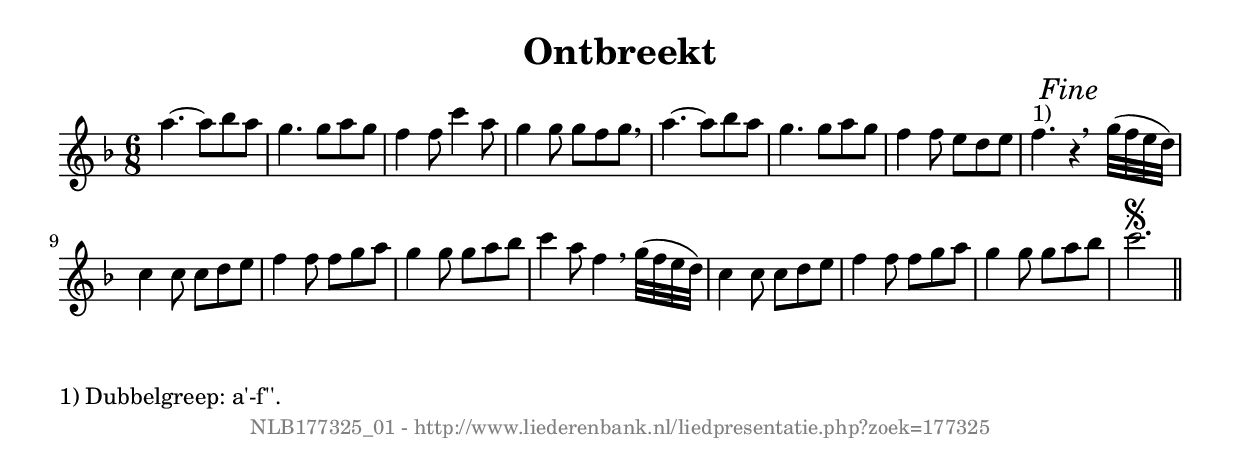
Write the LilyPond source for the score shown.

%
% produced by wce2krn 1.64 (7 June 2014)
%
\version"2.16"
#(append! paper-alist '(("long" . (cons (* 210 mm) (* 2000 mm)))))
#(set-default-paper-size "long")
sb = {\breathe}
mBreak = {\breathe }
bBreak = {\breathe }
x = {\once\override NoteHead #'style = #'cross }
gl=\glissando
itime={\override Staff.TimeSignature #'stencil = ##f }
ficta = {\once\set suggestAccidentals = ##t}
fine = {\once\override Score.RehearsalMark #'self-alignment-X = #1 \mark \markup {\italic{Fine}}}
dc = {\once\override Score.RehearsalMark #'self-alignment-X = #1 \mark \markup {\italic{D.C.}}}
dcf = {\once\override Score.RehearsalMark #'self-alignment-X = #1 \mark \markup {\italic{D.C. al Fine}}}
dcc = {\once\override Score.RehearsalMark #'self-alignment-X = #1 \mark \markup {\italic{D.C. al Coda}}}
ds = {\once\override Score.RehearsalMark #'self-alignment-X = #1 \mark \markup {\italic{D.S.}}}
dsf = {\once\override Score.RehearsalMark #'self-alignment-X = #1 \mark \markup {\italic{D.S. al Fine}}}
dsc = {\once\override Score.RehearsalMark #'self-alignment-X = #1 \mark \markup {\italic{D.S. al Coda}}}
pv = {\set Score.repeatCommands = #'((volta "1"))}
sv = {\set Score.repeatCommands = #'((volta "2"))}
tv = {\set Score.repeatCommands = #'((volta "3"))}
qv = {\set Score.repeatCommands = #'((volta "4"))}
xv = {\set Score.repeatCommands = #'((volta #f))}
\header{ tagline = ""
title = "Ontbreekt"
}
\score {{
\key f \major
\relative g'
{
\set melismaBusyProperties = #'()
\time 6/8
\tempo 4=120
\override Score.MetronomeMark #'transparent = ##t
\override Score.RehearsalMark #'break-visibility = #(vector #t #t #f)
a'4.~ a8 bes a g4. g8 a g f4 f8 c'4 a8 g4 g8 g f g \sb a4.~ a8 bes a g4. g8 a g f4 f8 e d e f4.^"1)" r4\fine \bar ":|:" \bBreak
g32( f e d) c4 c8 c d e f4 f8 f g a g4 g8 g a bes c4 a8 f4 \sb g32( f e d) c4 c8 c d e f4 f8 f g a g4 g8 g a bes c2.\segno \bar "||"
 }}
 \midi { }
 \layout {
            indent = 0.0\cm
}
}
\markup { \wordwrap-string #" 
1) Dubbelgreep: a'-f''.
"}
\markup { \vspace #0 } \markup { \with-color #grey \fill-line { \center-column { \smaller "NLB177325_01 - http://www.liederenbank.nl/liedpresentatie.php?zoek=177325" } } }
